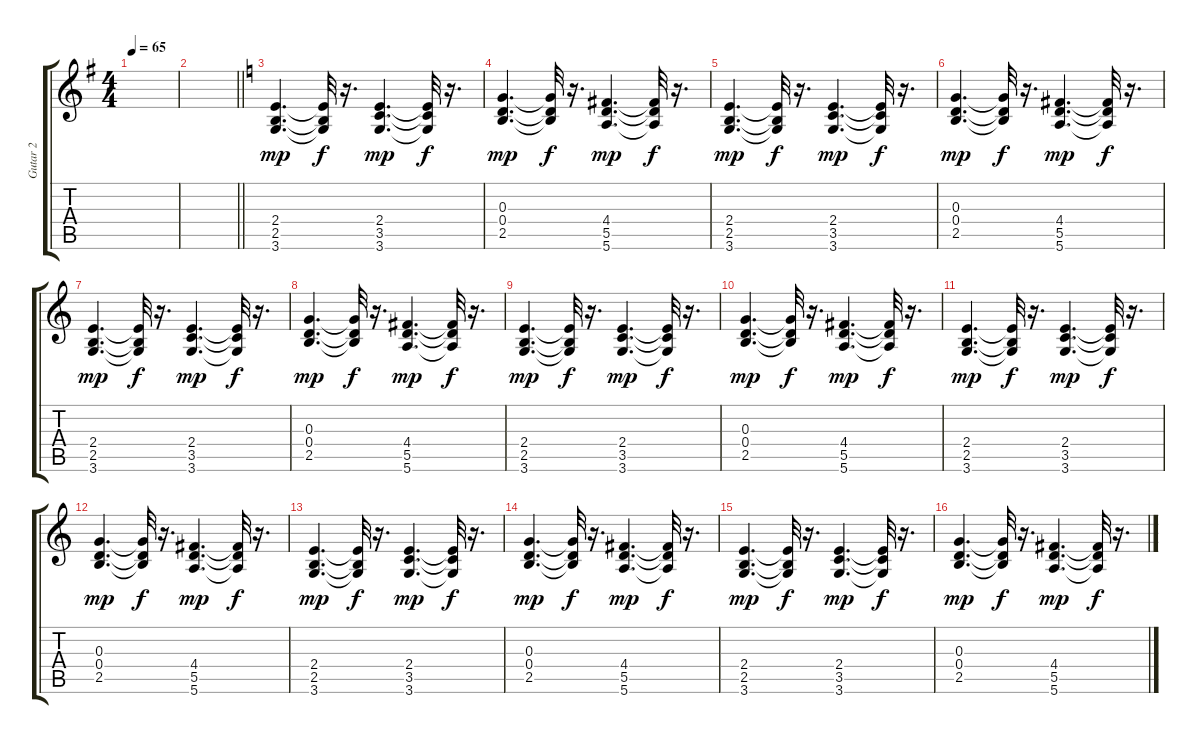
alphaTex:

\track ("Gutar 2" "Gutar 2") {instrument acousticguitarsteel}
\staff {score tabs}
\tuning (E4 B3 G3 D3 A2 E2) {hide}
\ts (4 4)
\tempo 65
\clef g2
\ks eminor
|
\barLineRight lightlight
|
\ks c
(2.4 2.5 3.6).4{d dy mp} (2.4{t} 2.5{t} 3.6{t}).32{dy f} r.16{d} (2.4 3.5 3.6).4{d dy mp} (2.4{t} 3.5{t} 3.6{t}).32{dy f} r.16{d} |
(0.3 0.4 2.5).4{d dy mp} (0.3{t} 0.4{t} 2.5{t}).32{dy f} r.16{d} (4.4 5.5 5.6).4{d dy mp} (4.4{t} 5.5{t} 5.6{t}).32{dy f} r.16{d} |
(2.4 2.5 3.6).4{d dy mp} (2.4{t} 2.5{t} 3.6{t}).32{dy f} r.16{d} (2.4 3.5 3.6).4{d dy mp} (2.4{t} 3.5{t} 3.6{t}).32{dy f} r.16{d} |
(0.3 0.4 2.5).4{d dy mp} (0.3{t} 0.4{t} 2.5{t}).32{dy f} r.16{d} (4.4 5.5 5.6).4{d dy mp} (4.4{t} 5.5{t} 5.6{t}).32{dy f} r.16{d} |
(2.4 2.5 3.6).4{d dy mp} (2.4{t} 2.5{t} 3.6{t}).32{dy f} r.16{d} (2.4 3.5 3.6).4{d dy mp} (2.4{t} 3.5{t} 3.6{t}).32{dy f} r.16{d} |
(0.3 0.4 2.5).4{d dy mp} (0.3{t} 0.4{t} 2.5{t}).32{dy f} r.16{d} (4.4 5.5 5.6).4{d dy mp} (4.4{t} 5.5{t} 5.6{t}).32{dy f} r.16{d} |
(2.4 2.5 3.6).4{d dy mp} (2.4{t} 2.5{t} 3.6{t}).32{dy f} r.16{d} (2.4 3.5 3.6).4{d dy mp} (2.4{t} 3.5{t} 3.6{t}).32{dy f} r.16{d} |
(0.3 0.4 2.5).4{d dy mp} (0.3{t} 0.4{t} 2.5{t}).32{dy f} r.16{d} (4.4 5.5 5.6).4{d dy mp} (4.4{t} 5.5{t} 5.6{t}).32{dy f} r.16{d} |
(2.4 2.5 3.6).4{d dy mp} (2.4{t} 2.5{t} 3.6{t}).32{dy f} r.16{d} (2.4 3.5 3.6).4{d dy mp} (2.4{t} 3.5{t} 3.6{t}).32{dy f} r.16{d} |
(0.3 0.4 2.5).4{d dy mp} (0.3{t} 0.4{t} 2.5{t}).32{dy f} r.16{d} (4.4 5.5 5.6).4{d dy mp} (4.4{t} 5.5{t} 5.6{t}).32{dy f} r.16{d} |
(2.4 2.5 3.6).4{d dy mp} (2.4{t} 2.5{t} 3.6{t}).32{dy f} r.16{d} (2.4 3.5 3.6).4{d dy mp} (2.4{t} 3.5{t} 3.6{t}).32{dy f} r.16{d} |
(0.3 0.4 2.5).4{d dy mp} (0.3{t} 0.4{t} 2.5{t}).32{dy f} r.16{d} (4.4 5.5 5.6).4{d dy mp} (4.4{t} 5.5{t} 5.6{t}).32{dy f} r.16{d} |
(2.4 2.5 3.6).4{d dy mp} (2.4{t} 2.5{t} 3.6{t}).32{dy f} r.16{d} (2.4 3.5 3.6).4{d dy mp} (2.4{t} 3.5{t} 3.6{t}).32{dy f} r.16{d} |
(0.3 0.4 2.5).4{d dy mp} (0.3{t} 0.4{t} 2.5{t}).32{dy f} r.16{d} (4.4 5.5 5.6).4{d dy mp} (4.4{t} 5.5{t} 5.6{t}).32{dy f} r.16{d}
